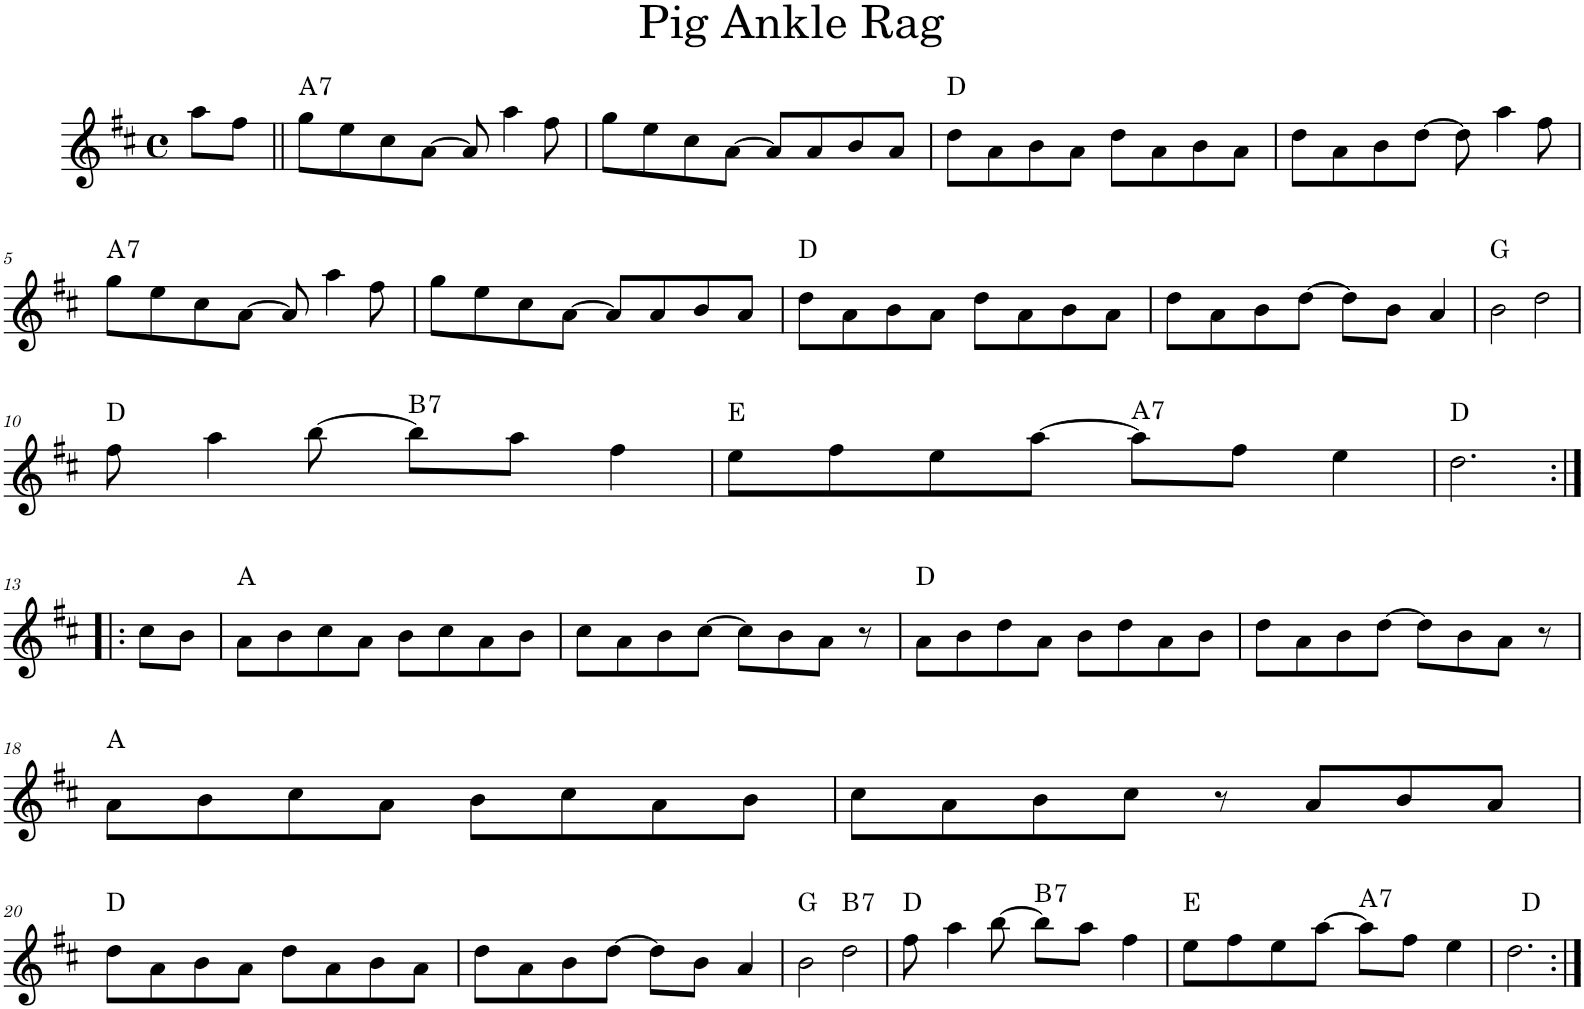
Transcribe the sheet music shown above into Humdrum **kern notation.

**kern	**harte
*part1	*part1
*staff1	*
*I"Violin	*
*I'Vln	*
*clefG2	*
*k[f#c#]	*
*M4/4	*
*met(c)	*
=	=
8aa\L	.
8ff#\J	.
=1||	=1||
!	!LO:H:kt=7
8gg\L	A:7
8ee\	.
8cc#\	.
[8a\J	.
8a/]	.
4aa\	.
8ff#\	.
=2	=2
8gg\L	.
8ee\	.
8cc#\	.
[8a\J	.
8a/L]	.
8a/	.
8b/	.
8a/J	.
=3	=3
8dd\L	D:maj
8a\	.
8b\	.
8a\J	.
8dd\L	.
8a\	.
8b\	.
8a\J	.
=4	=4
8dd\L	.
8a\	.
8b\	.
[8dd\J	.
8dd\]	.
4aa\	.
8ff#\	.
!!LO:LB:g=z
=5	=5
!	!LO:H:kt=7
8gg\L	A:7
8ee\	.
8cc#\	.
[8a\J	.
8a/]	.
4aa\	.
8ff#\	.
=6	=6
8gg\L	.
8ee\	.
8cc#\	.
[8a\J	.
8a/L]	.
8a/	.
8b/	.
8a/J	.
=7	=7
8dd\L	D:maj
8a\	.
8b\	.
8a\J	.
8dd\L	.
8a\	.
8b\	.
8a\J	.
=8	=8
8dd\L	.
8a\	.
8b\	.
[8dd\J	.
8dd\L]	.
8b\J	.
4a/	.
=9	=9
2b\	G:maj
2dd\	.
!!LO:LB:g=z
=10	=10
8ff#\	D:maj
4aa\	.
[8bb\	.
!	!LO:H:kt=7
8bb\L]	B:7
8aa\J	.
4ff#\	.
=11	=11
8ee\L	E:maj
8ff#\	.
8ee\	.
[8aa\J	.
!	!LO:H:kt=7
8aa\L]	A:7
8ff#\J	.
4ee\	.
=12	=12
2.dd\	D:maj
!!LO:LB:g=z
=13:|!|:	=13:|!|:
8cc#\L	.
8b\J	.
=14	=14
8a\L	A:maj
8b\	.
8cc#\	.
8a\J	.
8b\L	.
8cc#\	.
8a\	.
8b\J	.
=15	=15
8cc#\L	.
8a\	.
8b\	.
[8cc#\J	.
8cc#\L]	.
8b\	.
8a\J	.
8r	.
=16	=16
8a\L	D:maj
8b\	.
8dd\	.
8a\J	.
8b\L	.
8dd\	.
8a\	.
8b\J	.
=17	=17
8dd\L	.
8a\	.
8b\	.
[8dd\J	.
8dd\L]	.
8b\	.
8a\J	.
8r	.
!!LO:LB:g=z
=18	=18
8a\L	A:maj
8b\	.
8cc#\	.
8a\J	.
8b\L	.
8cc#\	.
8a\	.
8b\J	.
=19	=19
8cc#\L	.
8a\	.
8b\	.
8cc#\J	.
8r	.
8a/L	.
8b/	.
8a/J	.
!!LO:LB:g=z
=20	=20
8dd\L	D:maj
8a\	.
8b\	.
8a\J	.
8dd\L	.
8a\	.
8b\	.
8a\J	.
=21	=21
8dd\L	.
8a\	.
8b\	.
[8dd\J	.
8dd\L]	.
8b\J	.
4a/	.
=22	=22
2b\	G:maj
!	!LO:H:kt=7
2dd\	B:7
=23	=23
8ff#\	D:maj
4aa\	.
[8bb\	.
!	!LO:H:kt=7
8bb\L]	B:7
8aa\J	.
4ff#\	.
=24	=24
8ee\L	E:maj
8ff#\	.
8ee\	.
[8aa\J	.
!	!LO:H:kt=7
8aa\L]	A:7
8ff#\J	.
4ee\	.
=25	=25
*^	*
2.dd\	4ryy	.
.	2ryy	D:maj
*v	*v	*
=:|!	=:|!
*-	*-
